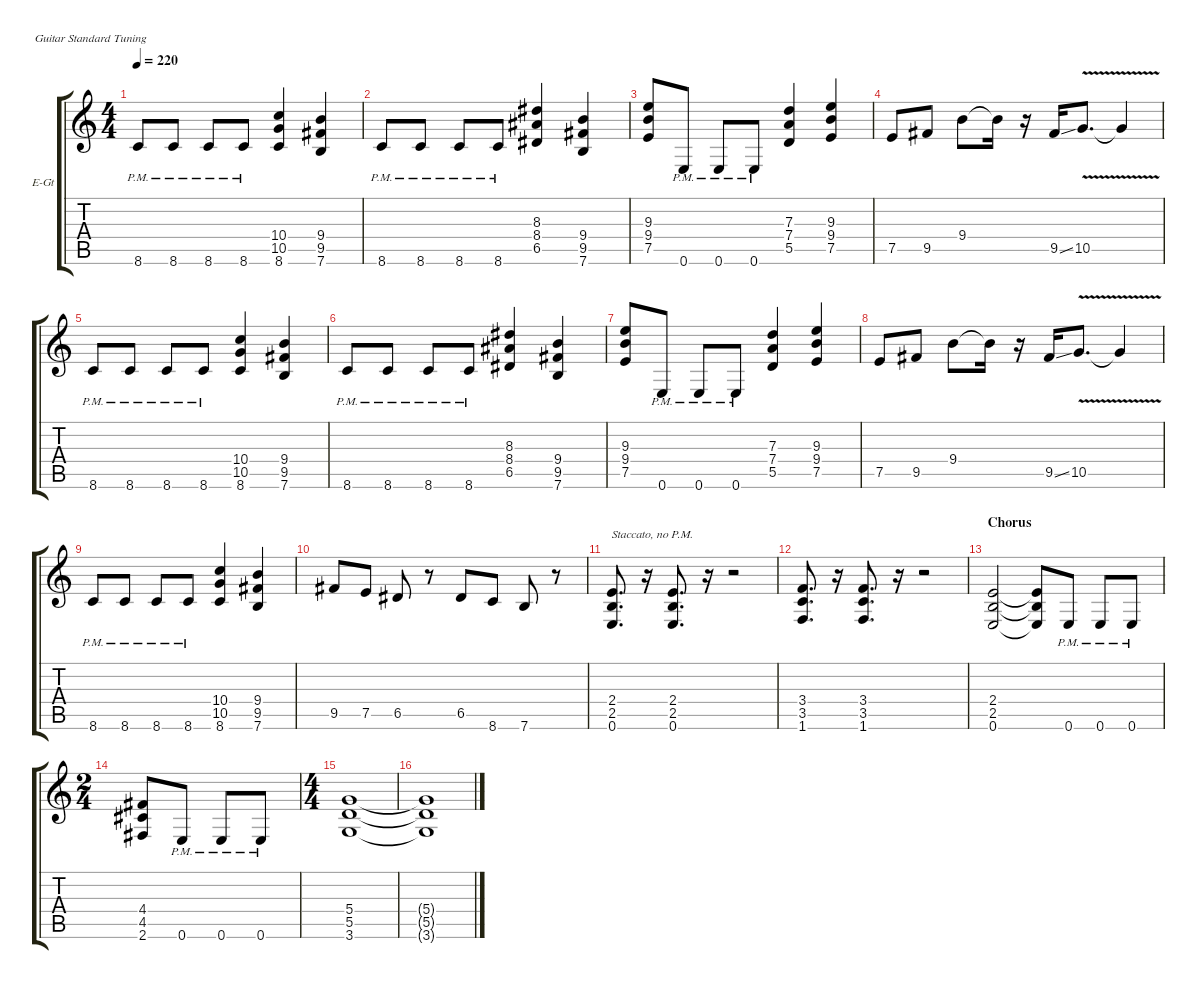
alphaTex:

\hideDynamics
\bracketExtendMode groupsimilarinstruments
\firstSystemTrackNameOrientation horizontal
\otherSystemsTrackNameOrientation horizontal
\track ("James Hetfield" "E-Gt") {multiBarRest instrument distortionguitar}
\staff {score tabs}
\tuning (E4 B3 G3 D3 A2 E2)
\ts (4 4)
\tempo 220
\clef g2
\ks c
8.6{pm}.8{dy fff} 8.6{pm}.8 8.6{pm}.8 8.6{pm}.8 (10.4 10.5 8.6).4 (9.4 9.5 7.6).4 |
8.6{pm}.8 8.6{pm}.8 8.6{pm}.8 8.6{pm}.8 (8.3 8.4 6.5).4 (9.4 9.5 7.6).4 |
(9.3 9.4 7.5).8 0.6{pm}.8 0.6{pm}.8 0.6{pm}.8 (7.3 7.4 5.5).4 (9.3 9.4 7.5).4 |
7.5.8{dy f} 9.5.8 9.4.8 9.4{t}.16 r.16 9.5{ss}.16 10.5{v}.8{d} 10.5{v t}.4 |
8.6{pm}.8{dy fff} 8.6{pm}.8 8.6{pm}.8 8.6{pm}.8 (10.4 10.5 8.6).4 (9.4 9.5 7.6).4 |
8.6{pm}.8 8.6{pm}.8 8.6{pm}.8 8.6{pm}.8 (8.3 8.4 6.5).4 (9.4 9.5 7.6).4 |
(9.3 9.4 7.5).8 0.6{pm}.8 0.6{pm}.8 0.6{pm}.8 (7.3 7.4 5.5).4 (9.3 9.4 7.5).4 |
7.5.8{dy f} 9.5.8 9.4.8 9.4{t}.16 r.16 9.5{ss}.16 10.5{v}.8{d} 10.5{v t}.4 |
8.6{pm}.8{dy fff} 8.6{pm}.8 8.6{pm}.8 8.6{pm}.8 (10.4 10.5 8.6).4 (9.4 9.5 7.6).4 |
9.5.8 7.5.8 6.5.8 r.8 6.5.8 8.6.8 7.6.8 r.8 |
(2.4 2.5 0.6).8{d txt "Staccato, no P.M."} r.16 (2.4 2.5 0.6).8{d} r.16 r.2 |
(3.4 3.5 1.6).8{d} r.16 (3.4 3.5 1.6).8{d} r.16 r.2 |
\section ("" "Chorus")
(2.4 2.5 0.6).2 (2.4{t} 2.5{t} 0.6{t}).8{dy f} 0.6{pm}.8{dy fff} 0.6{pm}.8 0.6{pm}.8 |
\ts (2 4)
(4.4 4.5 2.6).8{dy f} 0.6{pm}.8{dy fff} 0.6{pm}.8 0.6{pm}.8 |
\ts (4 4)
(5.4 5.5 3.6).1{dy f} |
(5.4{t} 5.5{t} 3.6{t}).1
